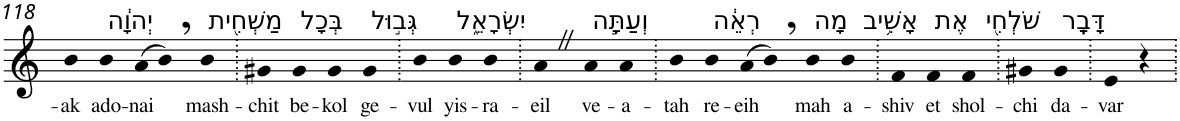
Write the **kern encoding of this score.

**kern	**text
*part1	*part1
*staff1	*staff1
*I"Piano	*
*I'Pno	*
!!LO:PB:g=z
*clefG2	*
*k[]	*
=118	=118
!	!LO:LY:b
4b	-ak
!LO:TX:a:t=יְהוָ֔ה	!
!	!LO:LY:b
4b	ado-
!	!LO:LY:b
(>8a	-nai
8b,)	.
!LO:TX:a:t=מַשְׁחִ֖ית	!
!	!LO:LY:b
4b	mash-
=119.	=119.
!	!LO:LY:b
4g#X	-chit
!LO:TX:a:t=בְּכָל	!
!	!LO:LY:b
4g#	be-
!	!LO:LY:b
4g#	-kol
!LO:TX:a:t=גְּב֣וּל	!
!	!LO:LY:b
4g#	ge-
=120.	=120.
!	!LO:LY:b
4b	-vul
!LO:TX:a:t=יִשְׂרָאֵ֑ל	!
!	!LO:LY:b
4b	yis-
!	!LO:LY:b
4b	-ra-
=121.	=121.
!	!LO:LY:b
4aZ	-eil
!LO:TX:a:t=וְעַתָּ֣ה	!
!	!LO:LY:b
4a	ve-
!	!LO:LY:b
4a	-a-
=122.	=122.
!	!LO:LY:b
4b	-tah
!LO:TX:a:t=רְאֵ֔ה	!
!	!LO:LY:b
4b	re-
!	!LO:LY:b
(>8a	-eih
8b,)	.
!LO:TX:a:t=מָה	!
!	!LO:LY:b
4b	mah
!LO:TX:a:t=אָשִׁ֥יב	!
!	!LO:LY:b
4b	a-
=123.	=123.
!	!LO:LY:b
4f	-shiv
!LO:TX:a:t=אֶת	!
!	!LO:LY:b
4f	et
!LO:TX:a:t=שֹׁלְחִ֖י	!
!	!LO:LY:b
4f	shol-
=124.	=124.
!	!LO:LY:b
4g#X	-chi
!LO:TX:a:t=דָּבָֽר	!
!	!LO:LY:b
4g#	da-
=125.	=125.
!	!LO:LY:b
4e	-var
4r	.
=.	=.
*-	*-
